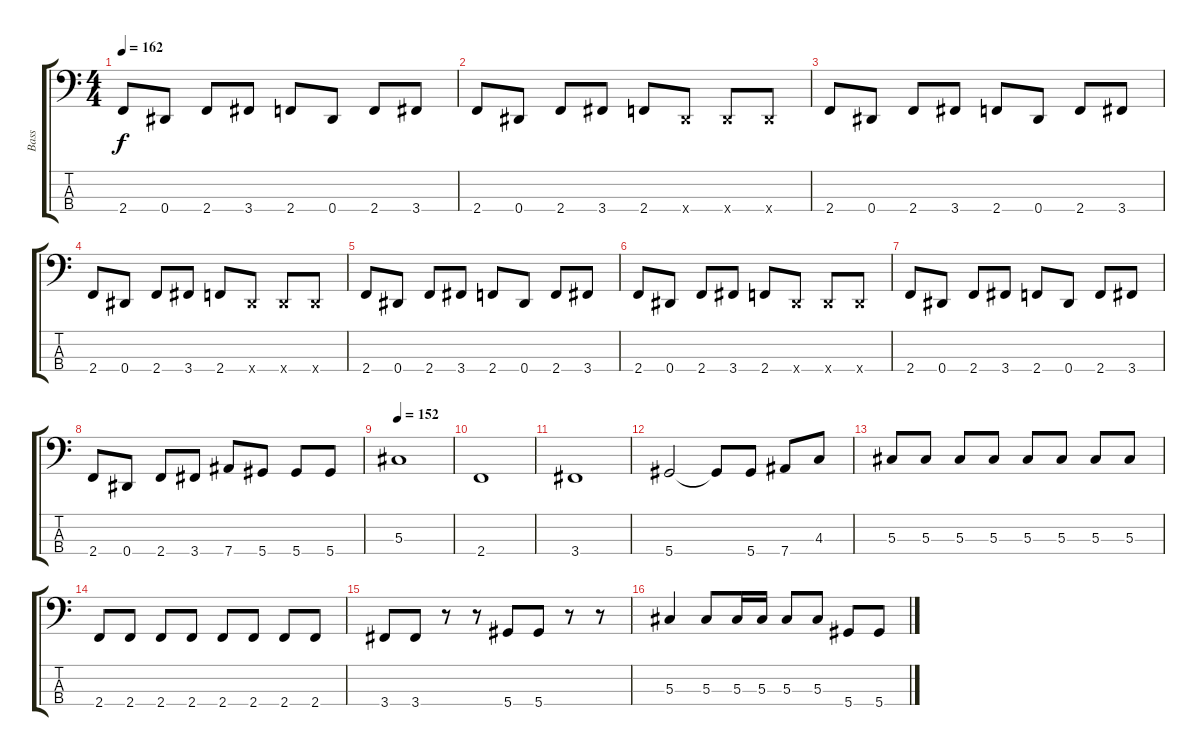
\track ("Bass" "Bass") {instrument electricbassfinger}
\staff {score tabs}
\tuning (Gb2 Db2 Ab1 Eb1) {hide}
\ts (4 4)
\tempo 162
\clef f4
\ks c
2.4.8{dy f} 0.4.8 2.4.8 3.4.8 2.4.8 0.4.8 2.4.8 3.4.8 |
2.4.8 0.4.8 2.4.8 3.4.8 2.4.8 0.4{x}.8 0.4{x}.8 0.4{x}.8 |
2.4.8 0.4.8 2.4.8 3.4.8 2.4.8 0.4.8 2.4.8 3.4.8 |
2.4.8 0.4.8 2.4.8 3.4.8 2.4.8 0.4{x}.8 0.4{x}.8 0.4{x}.8 |
2.4.8 0.4.8 2.4.8 3.4.8 2.4.8 0.4.8 2.4.8 3.4.8 |
2.4.8 0.4.8 2.4.8 3.4.8 2.4.8 0.4{x}.8 0.4{x}.8 0.4{x}.8 |
2.4.8 0.4.8 2.4.8 3.4.8 2.4.8 0.4.8 2.4.8 3.4.8 |
2.4.8 0.4.8 2.4.8 3.4.8 7.4.8 5.4.8 5.4.8 5.4.8 |
\tempo 152
5.3.1 |
2.4.1 |
3.4.1 |
5.4.2 5.4{t}.8 5.4.8 7.4.8 4.3.8 |
5.3.8 5.3.8 5.3.8 5.3.8 5.3.8 5.3.8 5.3.8 5.3.8 |
2.4.8 2.4.8 2.4.8 2.4.8 2.4.8 2.4.8 2.4.8 2.4.8 |
3.4.8 3.4.8 r.8 r.8 5.4.8 5.4.8 r.8 r.8 |
5.3.4 5.3.8 5.3.16 5.3.16 5.3.8 5.3.8 5.4.8 5.4.8
